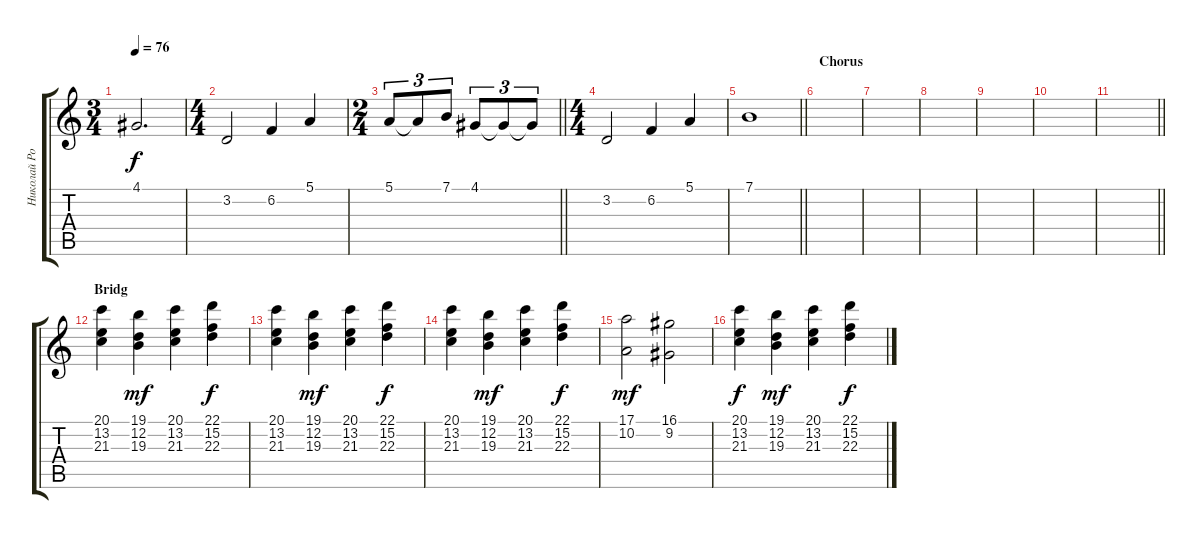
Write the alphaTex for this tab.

\track ("Николай Ростовский (2)" "Николай Ро") {instrument stringensemble1}
\staff {score tabs}
\tuning (E4 B3 G3 D3 A2 E2) {hide}
\ts (3 4)
\tempo 76
\clef g2
\ks c
4.1.2{d dy f} |
\ts (4 4)
3.2.2 6.2.4 5.1.4 |
\ts (2 4)
\barLineRight lightlight
5.1.8{tu (3 2)} 5.1{t}.8{tu (3 2)} 7.1.8{tu (3 2)} 4.1.8{tu (3 2)} 4.1{t}.8{tu (3 2)} 4.1{t}.8{tu (3 2)} |
\ts (4 4)
3.2.2 6.2.4 5.1.4 |
\barLineRight lightlight
7.1.1 |
\section ("" "Chorus")
|
|
|
|
|
\barLineRight lightlight
|
\section ("" "Bridg")
(20.1 13.2 21.3).4 (19.1 12.2 19.3).4{dy mf} (20.1 13.2 21.3).4 (22.1 15.2 22.3).4{dy f} |
(20.1 13.2 21.3).4 (19.1 12.2 19.3).4{dy mf} (20.1 13.2 21.3).4 (22.1 15.2 22.3).4{dy f} |
(20.1 13.2 21.3).4 (19.1 12.2 19.3).4{dy mf} (20.1 13.2 21.3).4 (22.1 15.2 22.3).4{dy f} |
(17.1 10.2).2{dy mf} (16.1 9.2).2 |
(20.1 13.2 21.3).4{dy f} (19.1 12.2 19.3).4{dy mf} (20.1 13.2 21.3).4 (22.1 15.2 22.3).4{dy f}
